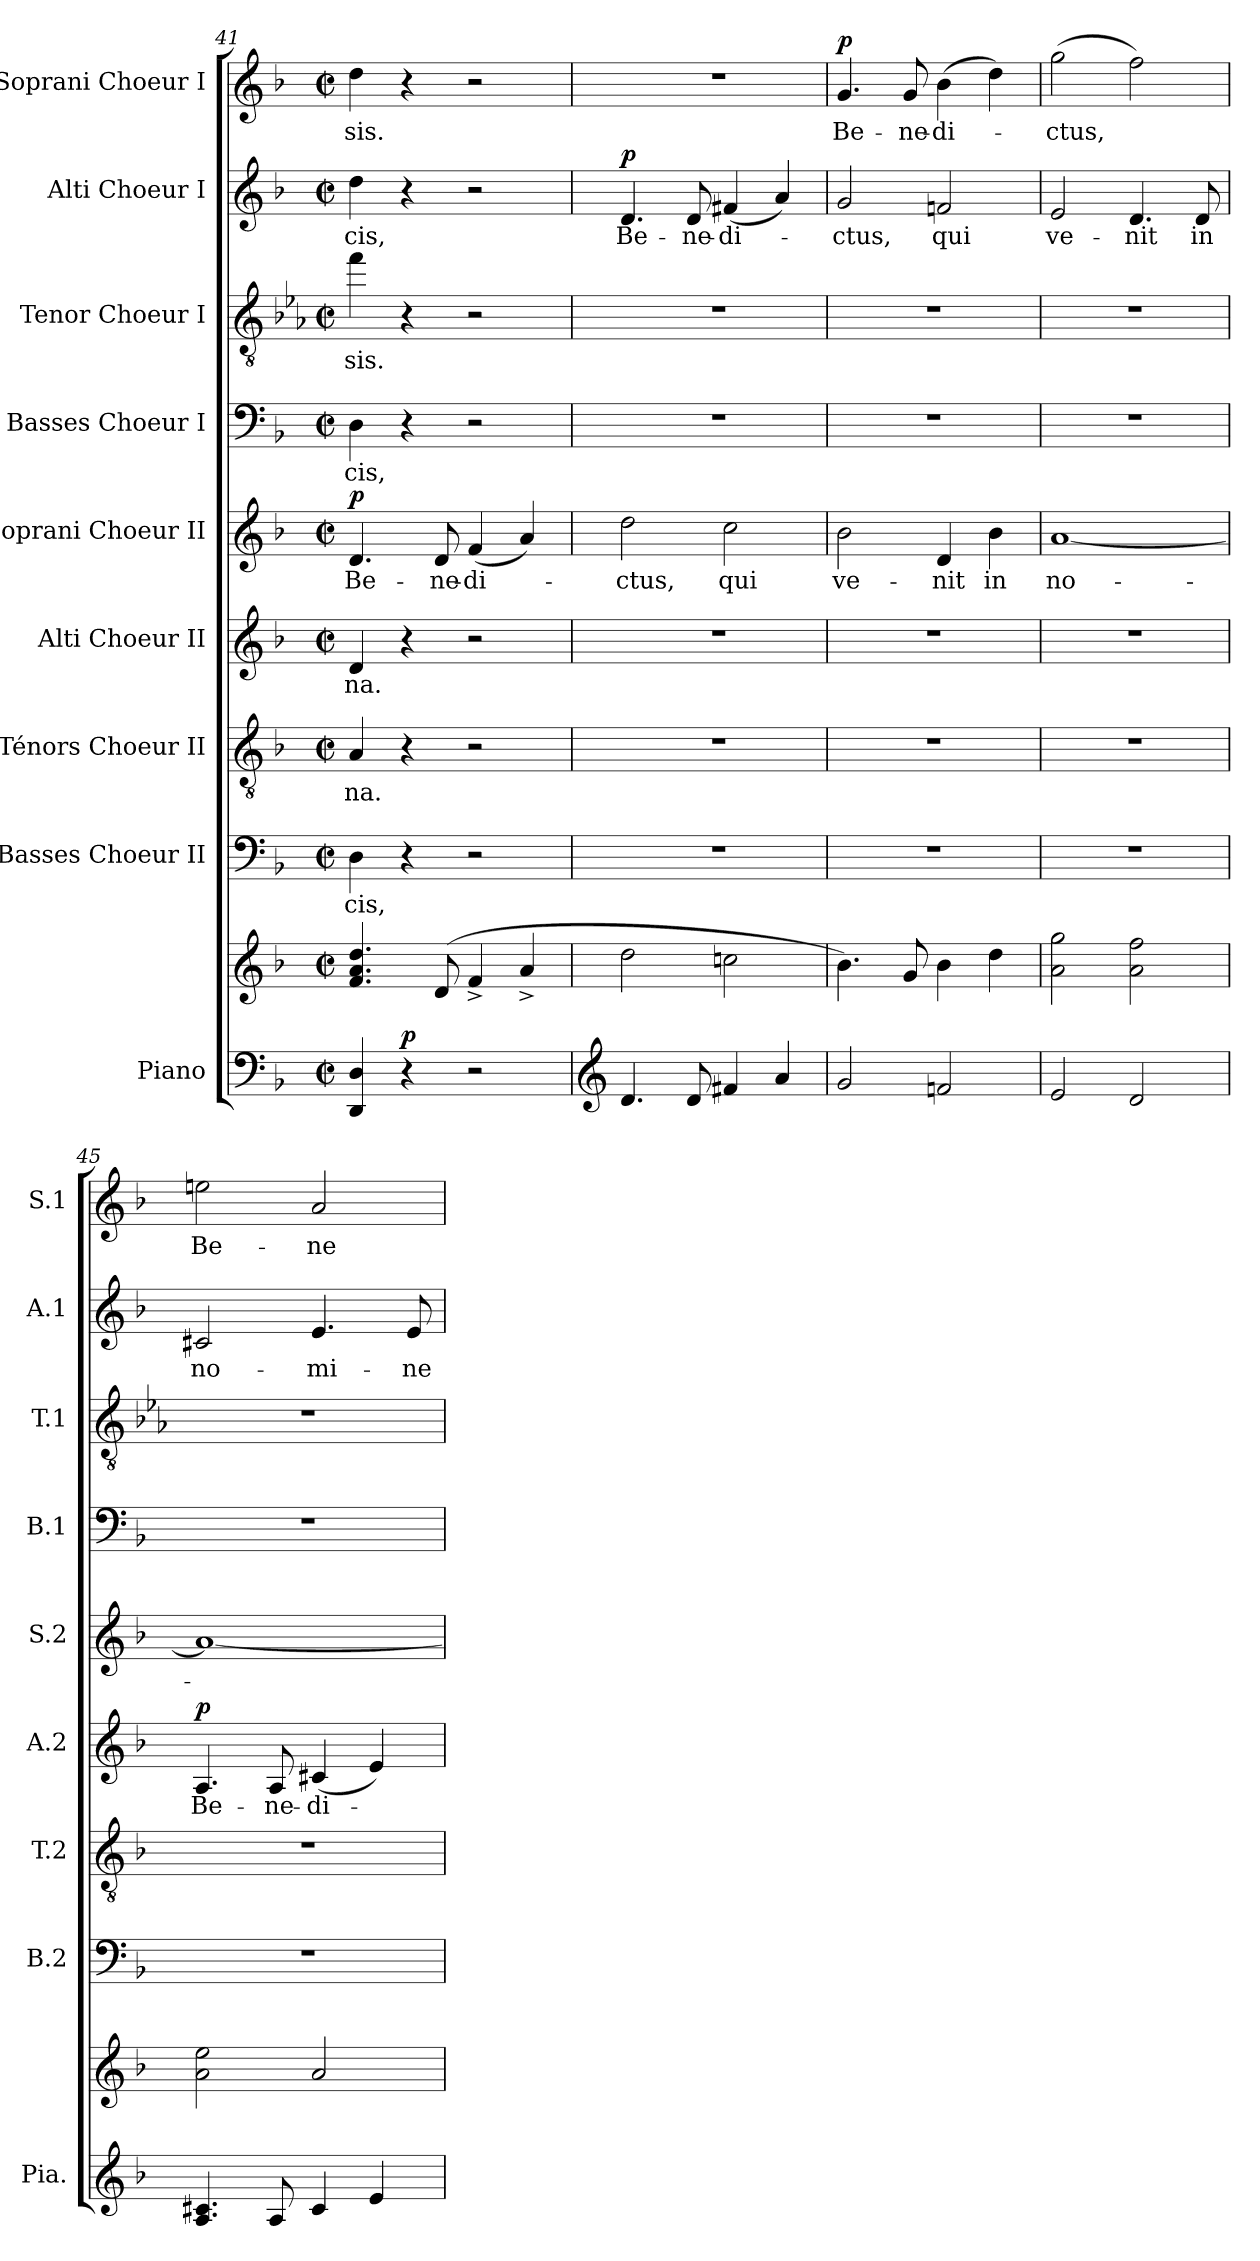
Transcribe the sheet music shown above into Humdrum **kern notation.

**kern	**kern	**dynam	**kern	**text	**kern	**text	**kern	**text	**dynam	**kern	**text	**dynam	**kern	**text	**kern	**text	**kern	**text	**dynam	**kern	**text	**dynam
*part9	*part9	*part9	*part8	*part8	*part7	*part7	*part6	*part6	*part6	*part5	*part5	*part5	*part4	*part4	*part3	*part3	*part2	*part2	*part2	*part1	*part1	*part1
*staff10	*staff9	*staff9/10	*staff8	*staff8	*staff7	*staff7	*staff6	*staff6	*staff6	*staff5	*staff5	*staff5	*staff4	*staff4	*staff3	*staff3	*staff2	*staff2	*staff2	*staff1	*staff1	*staff1
*I"Piano	*	*	*I"Basses Choeur II	*	*I"Ténors Choeur II	*	*I"Alti Choeur II	*	*	*I"Soprani Choeur II	*	*	*I"Basses Choeur I	*	*I"Tenor Choeur I	*	*I"Alti Choeur I	*	*	*I"Soprani Choeur I	*	*
*I'Pia.	*	*	*I'B.2	*	*I'T.2	*	*I'A.2	*	*	*I'S.2	*	*	*I'B.1	*	*I'T.1	*	*I'A.1	*	*	*I'S.1	*	*
*clefF4	*clefG2	*	*clefF4	*	*clefGv2	*	*clefG2	*	*	*clefG2	*	*	*clefF4	*	*clefGv2	*	*clefG2	*	*	*clefG2	*	*
*	*	*	*	*	*	*	*	*	*	*	*	*	*	*	*ITrd8c14	*	*	*	*	*	*	*
*k[b-]	*k[b-]	*	*k[b-]	*	*k[b-]	*	*k[b-]	*	*	*k[b-]	*	*	*k[b-]	*	*k[b-e-a-]	*	*k[b-]	*	*	*k[b-]	*	*
*M2/2	*M2/2	*	*M2/2	*	*M2/2	*	*M2/2	*	*	*M2/2	*	*	*M2/2	*	*M2/2	*	*M2/2	*	*	*M2/2	*	*
*met(c|)	*met(c|)	*	*met(c|)	*	*met(c|)	*	*met(c|)	*	*	*met(c|)	*	*	*met(c|)	*	*met(c|)	*	*met(c|)	*	*	*met(c|)	*	*
=41	=41	=41	=41	=41	=41	=41	=41	=41	=41	=41	=41	=41	=41	=41	=41	=41	=41	=41	=41	=41	=41	=41
!	!	!	!	!	!	!	!	!	!	!	!	!LO:DY:a	!	!	!	!	!	!	!	!	!	!
4DD/ 4D/	4.f/ 4.a/ 4.dd/	.	4D\	-cis,	4Ai/	-na.	4d/	-na.	.	4.d/	Be-	p	4D\	-cis,	4fi\	-sis.	4dd\	-cis,	.	4dd\	-sis.	.
!	!	!LO:DY:a=2	!	!	!	!	!	!	!	!	!	!	!	!	!	!	!	!	!	!	!	!
4r	.	p	4r	.	4r	.	4r	.	.	.	.	.	4r	.	4r	.	4r	.	.	4r	.	.
.	(8d/	.	.	.	.	.	.	.	.	8d/	-ne-	.	.	.	.	.	.	.	.	.	.	.
2r	4f^/	.	2r	.	2r	.	2r	.	.	(4f/	-di-	.	2r	.	2r	.	2r	.	.	2r	.	.
.	4a^/	.	.	.	.	.	.	.	.	4a/)	.	.	.	.	.	.	.	.	.	.	.	.
!!LO:PB:g=z
=42	=42	=42	=42	=42	=42	=42	=42	=42	=42	=42	=42	=42	=42	=42	=42	=42	=42	=42	=42	=42	=42	=42
*clefG2	*	*	*	*	*	*	*	*	*	*	*	*	*	*	*	*	*	*	*	*	*	*
!	!	!	!	!	!	!	!	!	!	!	!	!	!	!	!	!	!	!	!LO:DY:a	!	!	!
4.d/	2dd\	.	1r	.	1r	.	1r	.	.	2dd\	-ctus,	.	1r	.	1r	.	4.d/	Be-	p	1r	.	.
8d/	.	.	.	.	.	.	.	.	.	.	.	.	.	.	.	.	8d/	-ne-	.	.	.	.
4f#X/	2ccn\	.	.	.	.	.	.	.	.	2cc\	qui	.	.	.	.	.	(4f#X/	-di-	.	.	.	.
4a/	.	.	.	.	.	.	.	.	.	.	.	.	.	.	.	.	4a/)	.	.	.	.	.
=43	=43	=43	=43	=43	=43	=43	=43	=43	=43	=43	=43	=43	=43	=43	=43	=43	=43	=43	=43	=43	=43	=43
!	!	!	!	!	!	!	!	!	!	!	!	!	!	!	!	!	!	!	!	!	!	!LO:DY:a
2g/	4.b-\)	.	1r	.	1r	.	1r	.	.	2b-\	ve-	.	1r	.	1r	.	2g/	-ctus,	.	4.g/	Be-	p
.	8g/	.	.	.	.	.	.	.	.	.	.	.	.	.	.	.	.	.	.	8g/	-ne-	.
2fn/	4b-\	.	.	.	.	.	.	.	.	4d/	-nit	.	.	.	.	.	2fn/	qui	.	(4b-\	-di-	.
.	4dd\	.	.	.	.	.	.	.	.	4b-\	in	.	.	.	.	.	.	.	.	4dd\)	.	.
=44	=44	=44	=44	=44	=44	=44	=44	=44	=44	=44	=44	=44	=44	=44	=44	=44	=44	=44	=44	=44	=44	=44
2e/	2a\ 2gg\	.	1r	.	1r	.	1r	.	.	[1a	no-	.	1r	.	1r	.	2e/	ve-	.	(2gg\	-ctus,	.
2d/	2a\ 2ff\	.	.	.	.	.	.	.	.	.	.	.	.	.	.	.	4.d/	-nit	.	2ff\)	.	.
.	.	.	.	.	.	.	.	.	.	.	.	.	.	.	.	.	8d/	in	.	.	.	.
=45	=45	=45	=45	=45	=45	=45	=45	=45	=45	=45	=45	=45	=45	=45	=45	=45	=45	=45	=45	=45	=45	=45
!	!	!	!	!	!	!	!	!	!LO:DY:a	!	!	!	!	!	!	!	!	!	!	!	!	!
4.A/ 4.c#X/	2a\ 2ee\	.	1r	.	1r	.	4.A/	Be-	p	1a_	.	.	1r	.	1r	.	2c#X/	no-	.	2een\	Be-	.
8A/	.	.	.	.	.	.	8A/	-ne-	.	.	.	.	.	.	.	.	.	.	.	.	.	.
4c#/	2a/	.	.	.	.	.	(4c#X/	-di-	.	.	.	.	.	.	.	.	4.e/	-mi-	.	2a/	-ne-	.
4e/	.	.	.	.	.	.	4e/)	.	.	.	.	.	.	.	.	.	.	.	.	.	.	.
.	.	.	.	.	.	.	.	.	.	.	.	.	.	.	.	.	8e/	-ne	.	.	.	.
=	=	=	=	=	=	=	=	=	=	=	=	=	=	=	=	=	=	=	=	=	=	=
*-	*-	*-	*-	*-	*-	*-	*-	*-	*-	*-	*-	*-	*-	*-	*-	*-	*-	*-	*-	*-	*-	*-
